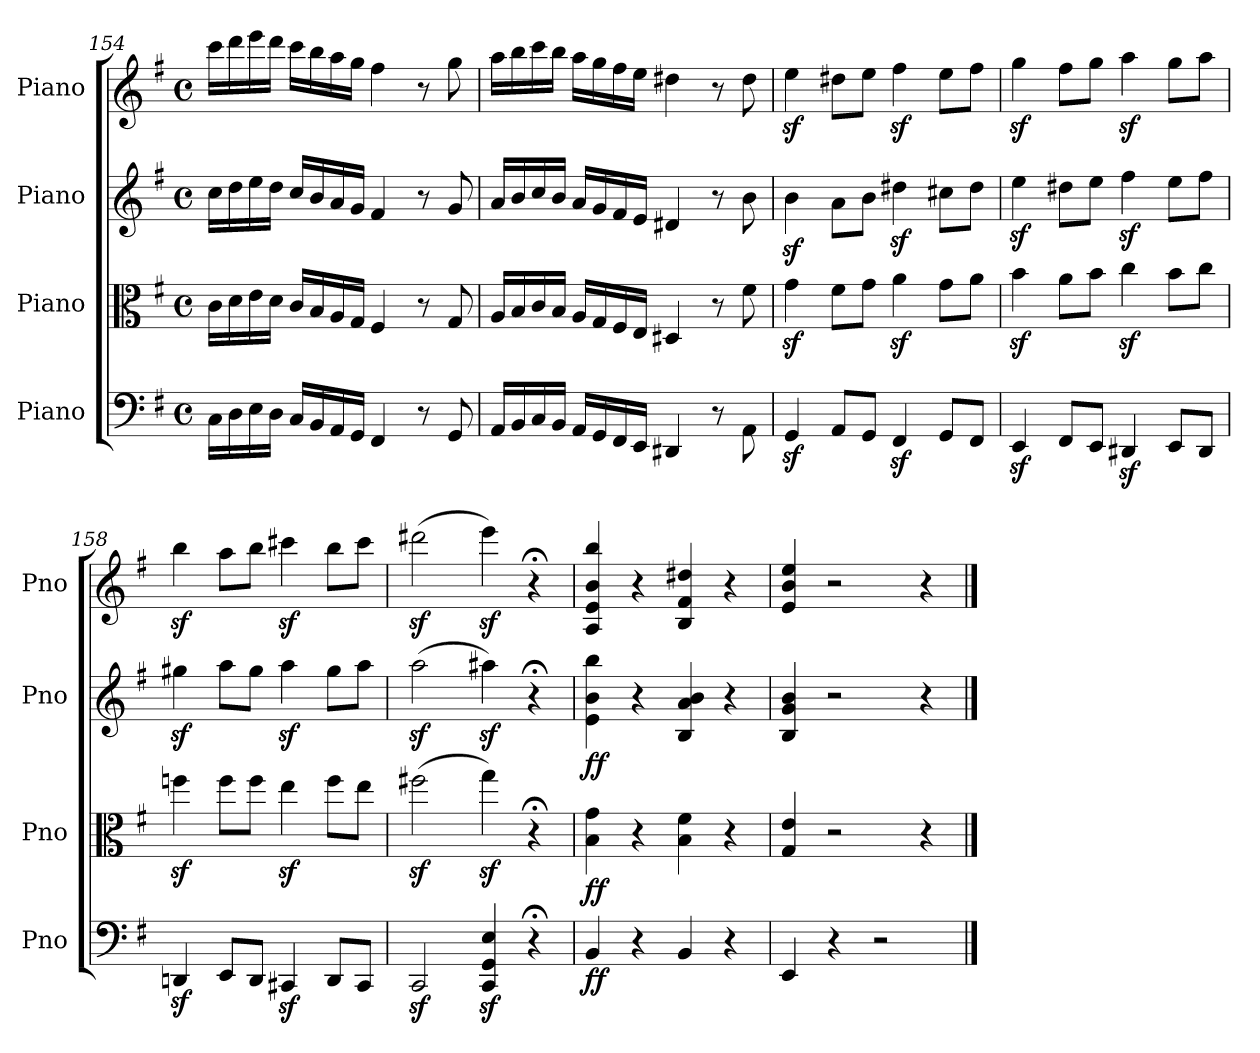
**kern	**dynam	**kern	**dynam	**kern	**dynam	**kern
*part4	*part4	*part3	*part3	*part2	*part2	*part1
*staff4	*staff4	*staff3	*staff3	*staff2	*staff2	*staff1
*I"Piano	*	*I"Piano	*	*I"Piano	*	*I"Piano
*I'Pno	*	*I'Pno	*	*I'Pno	*	*I'Pno
!!LO:LB:g=z
*clefF4	*	*clefC3	*	*clefG2	*	*clefG2
*k[f#]	*	*k[f#]	*	*k[f#]	*	*k[f#]
*M4/4	*	*M4/4	*	*M4/4	*	*M4/4
*met(c)	*	*met(c)	*	*met(c)	*	*met(c)
=154	=154	=154	=154	=154	=154	=154
16C\LL	.	16c\LL	.	16cc\LL	.	16ccc\LL
16D\	.	16d\	.	16dd\	.	16ddd\
16E\	.	16e\	.	16ee\	.	16eee\
16D\JJ	.	16d\JJ	.	16dd\JJ	.	16ddd\JJ
16C/LL	.	16c/LL	.	16cc/LL	.	16ccc\LL
16BB/	.	16B/	.	16b/	.	16bb\
16AA/	.	16A/	.	16a/	.	16aa\
16GG/JJ	.	16G/JJ	.	16g/JJ	.	16gg\JJ
4FF#/	.	4F#/	.	4f#/	.	4ff#\
8r	.	8r	.	8r	.	8r
8GG/	.	8G/	.	8g/	.	8gg\
=155	=155	=155	=155	=155	=155	=155
16AA/LL	.	16A/LL	.	16a/LL	.	16aa\LL
16BB/	.	16B/	.	16b/	.	16bb\
16C/	.	16c/	.	16cc/	.	16ccc\
16BB/JJ	.	16B/JJ	.	16b/JJ	.	16bb\JJ
16AA/LL	.	16A/LL	.	16a/LL	.	16aa\LL
16GG/	.	16G/	.	16g/	.	16gg\
16FF#/	.	16F#/	.	16f#/	.	16ff#\
16EE/JJ	.	16E/JJ	.	16e/JJ	.	16ee\JJ
4DD#X/	.	4D#X/	.	4d#X/	.	4dd#X\
8r	.	8r	.	8r	.	8r
8AA\	.	8f#\	.	8b\	.	8dd#\
=156	=156	=156	=156	=156	=156	=156
4GGz</	.	4gz<\	.	4bz<\	.	4eez<\
8AA/L	.	8f#\L	.	8a\L	.	8dd#X\L
8GG/J	.	8g\J	.	8b\J	.	8ee\J
4FF#z</	.	4az<\	.	4dd#Xz<\	.	4ff#z<\
8GG/L	.	8g\L	.	8cc#X\L	.	8ee\L
8FF#/J	.	8a\J	.	8dd#\J	.	8ff#\J
=157	=157	=157	=157	=157	=157	=157
4EEz</	.	4bz<\	.	4eez<\	.	4ggz<\
8FF#/L	.	8a\L	.	8dd#X\L	.	8ff#\L
8EE/J	.	8b\J	.	8ee\J	.	8gg\J
4DD#Xz</	.	4ccz<\	.	4ff#z<\	.	4aaz<\
8EE/L	.	8b\L	.	8ee\L	.	8gg\L
8DD#/J	.	8cc\J	.	8ff#\J	.	8aa\J
=158	=158	=158	=158	=158	=158	=158
4DDnz</	.	4ffnz<\	.	4gg#Xz<\	.	4bbz<\
8EE/L	.	8ff\L	.	8aa\L	.	8aa\L
8DD/J	.	8ff\J	.	8gg#\J	.	8bb\J
4CC#Xz</	.	4eez<\	.	4aaz<\	.	4ccc#Xz<\
8DD/L	.	8ff\L	.	8gg#\L	.	8bb\L
8CC#/J	.	8ee\J	.	8aa\J	.	8ccc#\J
=159	=159	=159	=159	=159	=159	=159
2CCz</	.	(2ff#Xz<\	.	(2aaz<\	.	(2ddd#Xz<\
4CC/z< 4GG/z< 4E/z<	.	4ggz<\)	.	4aa#Xz<\)	.	4eeez<\)
4r;<	.	4r;<	.	4r;<	.	4r;<
=160	=160	=160	=160	=160	=160	=160
!	!LO:DY:b	!	!LO:DY:b	!	!LO:DY:b	!
4BB/	ff	4B\ 4g\	ff	4e\ 4b\ 4bb\	ff	4A/ 4e/ 4b/ 4bb/
4r	.	4r	.	4r	.	4r
4BB/	.	4B\ 4f#\	.	4B/ 4a/ 4b/	.	4B/ 4f#/ 4dd#X/
4r	.	4r	.	4r	.	4r
=161	=161	=161	=161	=161	=161	=161
4EE/	.	4G/ 4e/	.	4B/ 4g/ 4b/	.	4e/ 4b/ 4ee/
4r	.	2r	.	2r	.	2r
2r	.	.	.	.	.	.
.	.	4r	.	4r	.	4r
==	==	==	==	==	==	==
*-	*-	*-	*-	*-	*-	*-
